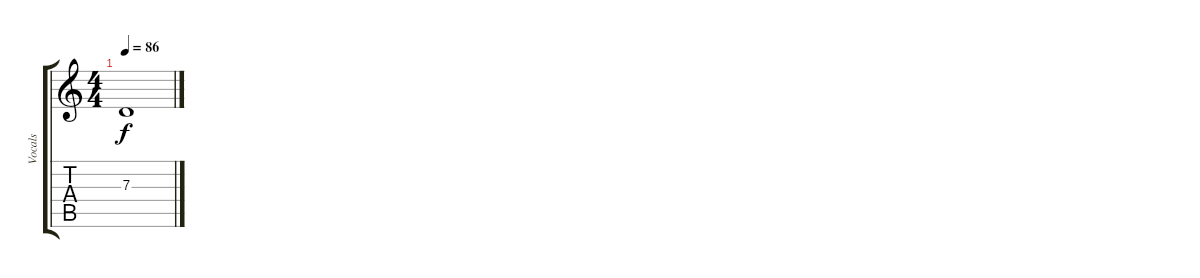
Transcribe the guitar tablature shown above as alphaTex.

\track ("Vocals" "Vocals") {instrument lead6voice}
\staff {score tabs}
\tuning (E4 B3 G3 D3 A2 E2) {hide}
\ts (4 4)
\tempo 86
\clef g2
\ks c
7.3.1{dy f}
